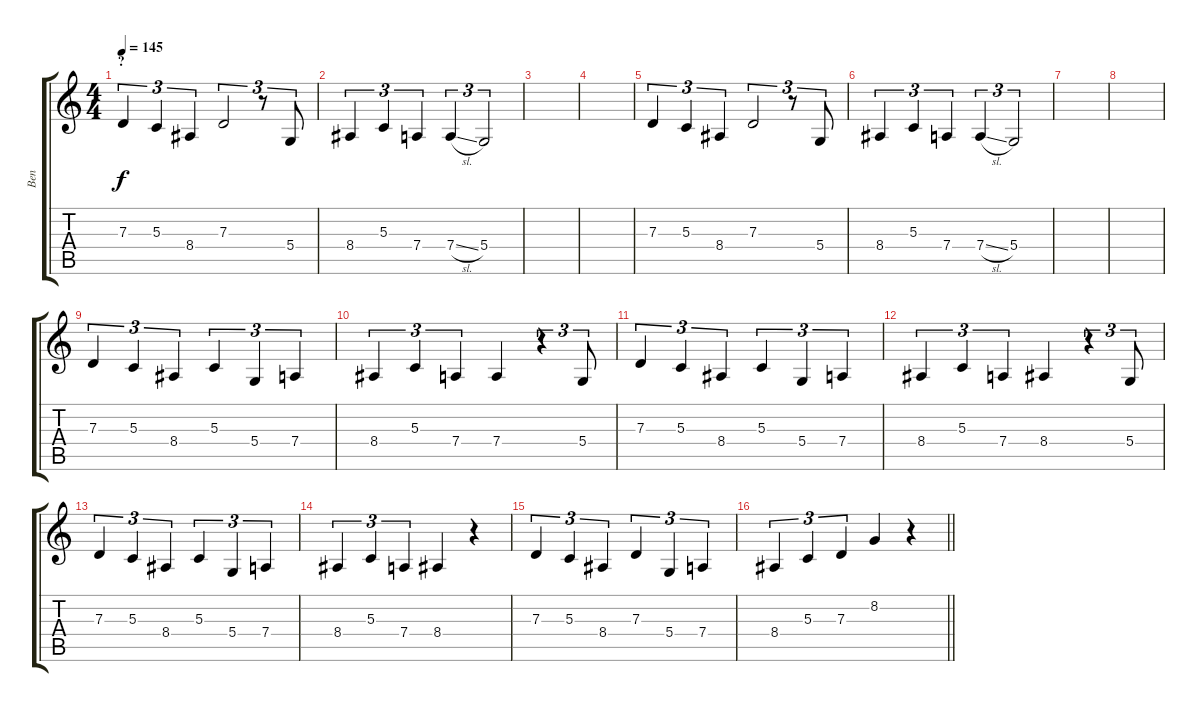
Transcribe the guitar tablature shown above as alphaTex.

\track ("Ben " "Ben ") {instrument altosax}
\staff {score tabs}
\tuning (E4 B3 G3 D3 A2 E2) {hide}
\ts (4 4)
\section ("" "?")
\tempo 145
\clef g2
\ks c
7.3.4{tu (3 2) dy f} 5.3.4{tu (3 2)} 8.4.4{tu (3 2)} 7.3.2{tu (3 2)} r.8{tu (3 2)} 5.4.8{tu (3 2)} |
8.4.4{tu (3 2)} 5.3.4{tu (3 2)} 7.4.4{tu (3 2)} 7.4{sl}.4{tu (3 2)} 5.4.2{tu (3 2)} |
|
|
7.3.4{tu (3 2)} 5.3.4{tu (3 2)} 8.4.4{tu (3 2)} 7.3.2{tu (3 2)} r.8{tu (3 2)} 5.4.8{tu (3 2)} |
8.4.4{tu (3 2)} 5.3.4{tu (3 2)} 7.4.4{tu (3 2)} 7.4{sl}.4{tu (3 2)} 5.4.2{tu (3 2)} |
|
|
7.3.4{tu (3 2)} 5.3.4{tu (3 2)} 8.4.4{tu (3 2)} 5.3.4{tu (3 2)} 5.4.4{tu (3 2)} 7.4.4{tu (3 2)} |
8.4.4{tu (3 2)} 5.3.4{tu (3 2)} 7.4.4{tu (3 2)} 7.4.4 r.4{tu (3 2)} 5.4.8{tu (3 2)} |
7.3.4{tu (3 2)} 5.3.4{tu (3 2)} 8.4.4{tu (3 2)} 5.3.4{tu (3 2)} 5.4.4{tu (3 2)} 7.4.4{tu (3 2)} |
8.4.4{tu (3 2)} 5.3.4{tu (3 2)} 7.4.4{tu (3 2)} 8.4.4 r.4{tu (3 2)} 5.4.8{tu (3 2)} |
7.3.4{tu (3 2)} 5.3.4{tu (3 2)} 8.4.4{tu (3 2)} 5.3.4{tu (3 2)} 5.4.4{tu (3 2)} 7.4.4{tu (3 2)} |
8.4.4{tu (3 2)} 5.3.4{tu (3 2)} 7.4.4{tu (3 2)} 8.4.4 r.4 |
7.3.4{tu (3 2)} 5.3.4{tu (3 2)} 8.4.4{tu (3 2)} 7.3.4{tu (3 2)} 5.4.4{tu (3 2)} 7.4.4{tu (3 2)} |
\barLineRight lightlight
8.4.4{tu (3 2)} 5.3.4{tu (3 2)} 7.3.4{tu (3 2)} 8.2.4 r.4
